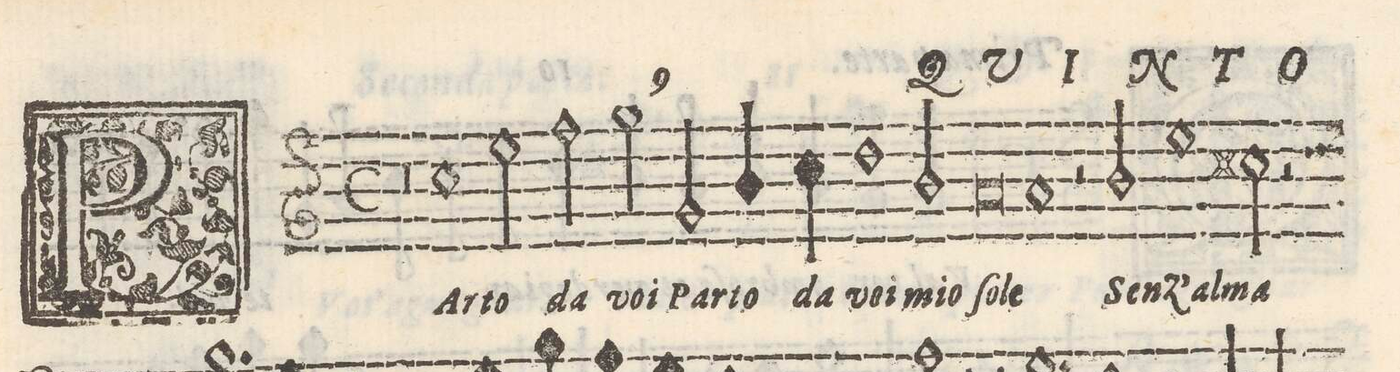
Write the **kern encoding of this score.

**kern	**text
*I"QUINTO	*
*clefG2	*
*k[]	*
*met(c)	*
*M2/1	*
0r	.
=2-	=2-
1cc	PAr-
2ee\	-to
2ff\	da
=3-	=3-
2gg\	voi
2g/	Par-
4b/	-to
4cc\	da
1dd\	voi
=4-	=4-
2b/	mio
0a	ſo-
=5-	=5-
1a	-le
=6-	=6-
2r	.
2b/	Sen-
1ee	-Z` al-
=7-	=7-
2ccn\	-ma
2r	.
*-	*-
